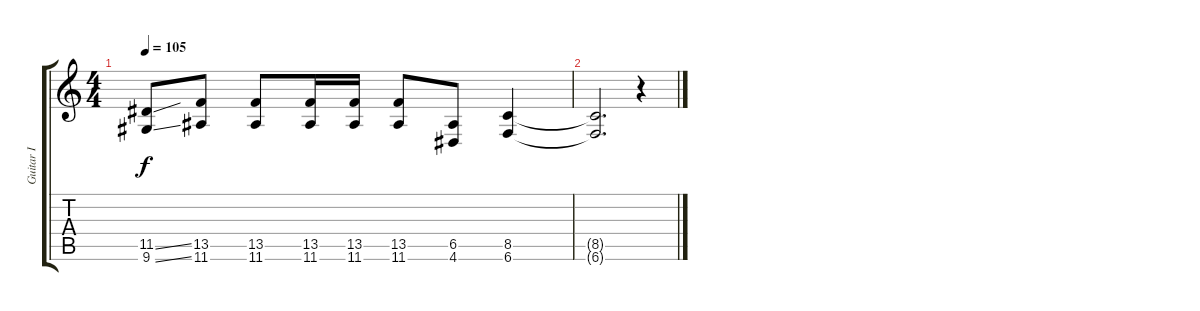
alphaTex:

\track ("Guitar I" "Guitar I") {instrument distortionguitar}
\staff {score tabs}
\tuning (B3 Gb3 D3 A2 E2 B1) {hide}
\ts (4 4)
\tempo 105
\clef g2
\ks c
(11.5{ss} 9.6{ss}).8{dy f} (13.5 11.6).8 (13.5 11.6).8 (13.5 11.6).16 (13.5 11.6).16 (13.5 11.6).8 (6.5 4.6).8 (8.5 6.6).4 |
(8.5{t} 6.6{t}).2{d} r.4
